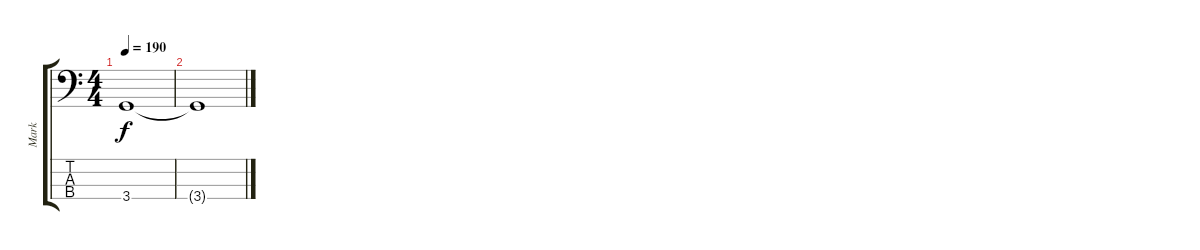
\track ("Mark" "Mark") {instrument electricbasspick}
\staff {score tabs}
\tuning (G2 D2 A1 E1) {hide}
\ts (4 4)
\tempo 190
\clef f4
\ks c
3.4.1{dy f} |
3.4{t}.1
